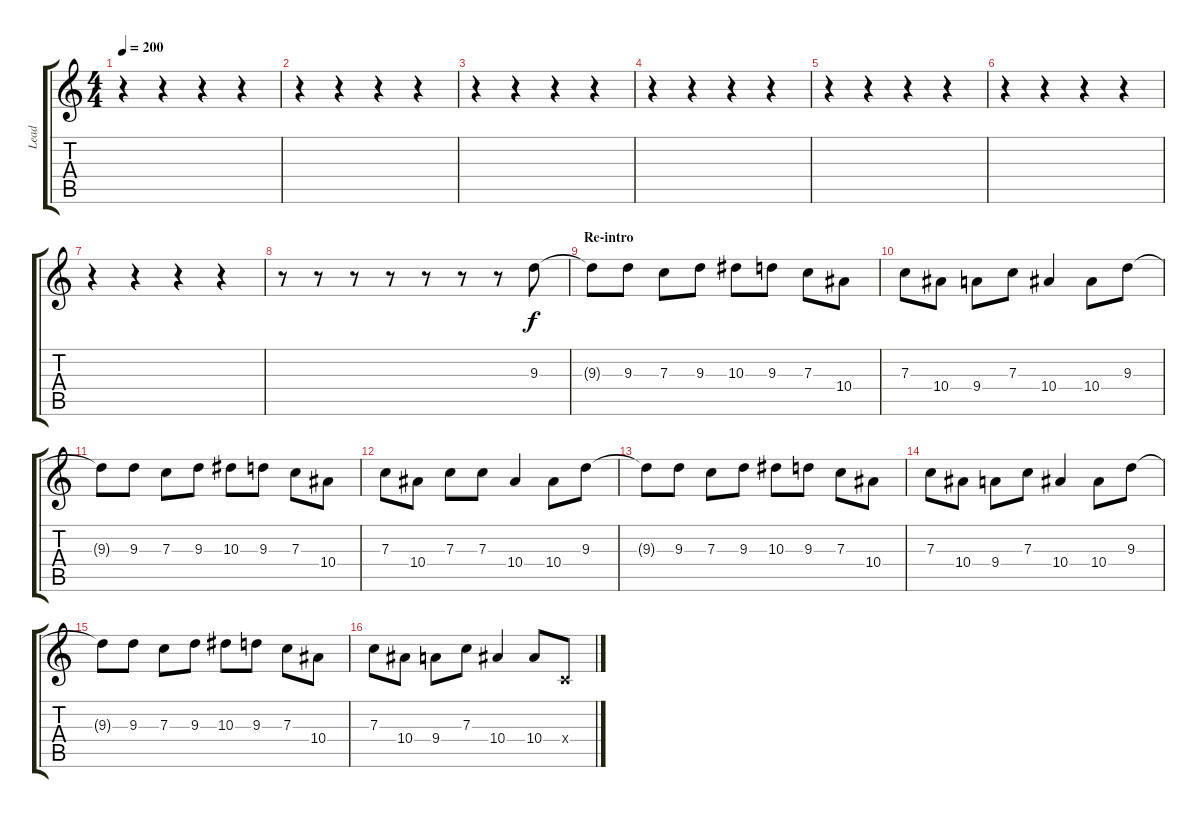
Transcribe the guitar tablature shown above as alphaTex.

\track ("Lead" "Lead") {instrument overdrivenguitar}
\staff {score tabs}
\tuning (D4 A3 F3 C3 G2 D2) {hide}
\ts (4 4)
\tempo 200
\clef g2
\ks c
r.4{dy f} r.4 r.4 r.4 |
r.4 r.4 r.4 r.4 |
r.4 r.4 r.4 r.4 |
r.4 r.4 r.4 r.4 |
r.4 r.4 r.4 r.4 |
r.4 r.4 r.4 r.4 |
r.4 r.4 r.4 r.4 |
r.8 r.8 r.8 r.8 r.8 r.8 r.8 9.3.8 |
\section ("" "Re-intro")
9.3{t}.8 9.3.8 7.3.8 9.3.8 10.3.8 9.3.8 7.3.8 10.4.8 |
7.3.8 10.4.8 9.4.8 7.3.8 10.4.4 10.4.8 9.3.8 |
9.3{t}.8 9.3.8 7.3.8 9.3.8 10.3.8 9.3.8 7.3.8 10.4.8 |
7.3.8 10.4.8 7.3.8 7.3.8 10.4.4 10.4.8 9.3.8 |
9.3{t}.8 9.3.8 7.3.8 9.3.8 10.3.8 9.3.8 7.3.8 10.4.8 |
7.3.8 10.4.8 9.4.8 7.3.8 10.4.4 10.4.8 9.3.8 |
9.3{t}.8 9.3.8 7.3.8 9.3.8 10.3.8 9.3.8 7.3.8 10.4.8 |
7.3.8 10.4.8 9.4.8 7.3.8 10.4.4 10.4.8 0.4{x}.8
